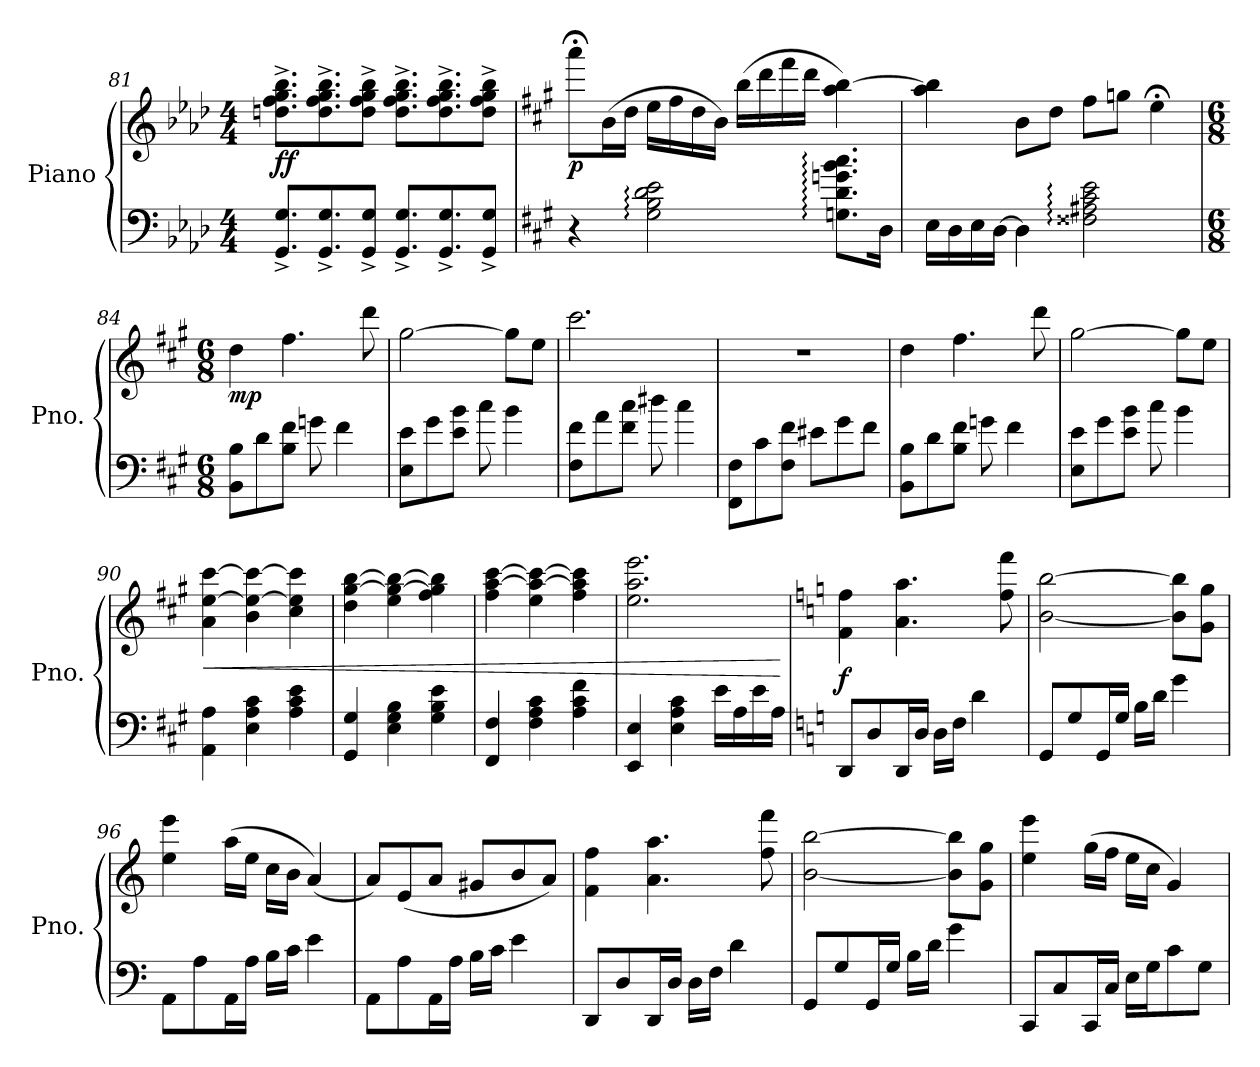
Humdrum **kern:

**kern	**kern	**dynam
*part1	*part1	*part1
*staff2	*staff1	*staff1/2
*I"Piano	*	*
*I'Pno.	*	*
!!LO:LB:g=z
*clefF4	*clefG2	*
*k[b-e-a-d-]	*k[b-e-a-d-]	*
*M4/4	*M4/4	*
=81	=81	=81
!	!	!LO:DY:b
8.GG/^ 8.G/^L	8.ddn\^ 8.ff\^ 8.gg\^ 8.bb-\^L	ff
8.GG/^ 8.G/^	8.dd\^ 8.ff\^ 8.gg\^ 8.bb-\^	.
8GG/^ 8G/^J	8dd\^ 8ff\^ 8gg\^ 8bb-\^J	.
8.GG/^ 8.G/^L	8.dd\^ 8.ff\^ 8.gg\^ 8.bb-\^L	.
8.GG/^ 8.G/^	8.dd\^ 8.ff\^ 8.gg\^ 8.bb-\^	.
8GG/^ 8G/^J	8dd\^ 8ff\^ 8gg\^ 8bb-\^J	.
=82	=82	=82
*k[f#c#g#]	*k[f#c#g#]	*
*	*MM50	*
!	!	!LO:DY:b
4r	8aaa;<\L	p
.	(16b\L	.
.	16dd\JJ	.
2G#\: 2B\: 2d\: 2e\:	16ee\LL	.
.	16ff#\	.
.	16dd\	.
.	16b\JJ)	.
.	(16bb\LL	.
.	16ddd\	.
.	16fff#\	.
.	16ddd\JJ	.
8.Gn\: 8.d\: 8.gn\: 8.b\: 8.cc#\:L	4aa\ [4bb\)	.
16D\Jk	.	.
=83	=83	=83
16E\LL	4aa\ 4bb\]	.
16D\	.	.
16E\	.	.
[16D\JJ	.	.
4D\]	8b\L	.
.	8dd\J	.
2F##X\: 2A#X\: 2c#\: 2e\:	8ff#\L	.
.	8ggn\J	.
.	4ee;<\	.
!!LO:LB:g=z
=84	=84	=84
*M6/8	*M6/8	*
*	*MM105	*
!	!	!LO:DY:b
8BB\ 8B\L	4dd\	mp
8d\	.	.
8B\ 8f#\J	4.ff#\	.
8gn\	.	.
4f#\	.	.
.	8ddd\	.
=85	=85	=85
8E\ 8e\L	[2gg#\	.
8g#\	.	.
8e\ 8b\J	.	.
8cc#\	.	.
4b\	8gg#\L]	.
.	8ee\J	.
=86	=86	=86
8F#\ 8f#\L	2.ccc#\	.
8a\	.	.
8f#\ 8cc#\J	.	.
8dd#X\	.	.
4cc#\	.	.
=87	=87	=87
8FF#\ 8F#\L	2.r	.
8c#\	.	.
8F#\ 8f#\J	.	.
8e#X\L	.	.
8g#\	.	.
8f#\J	.	.
=88	=88	=88
8BB\ 8B\L	4dd\	.
8d\	.	.
8B\ 8f#\J	4.ff#\	.
8gn\	.	.
4f#\	.	.
.	8ddd\	.
!!LO:LB:g=z
=89	=89	=89
8E\ 8e\L	[2gg#\	.
8g#\	.	.
8e\ 8b\J	.	.
8cc#\	.	.
4b\	8gg#\L]	.
.	8ee\J	.
=90	=90	=90
!	!	!LO:HP:b
4AA\ 4A\	4a\ [4ee\ [4ccc#\	<
4E\ 4A\ 4c#\	4b\ 4ee\_ 4ccc#\_	.
4A\ 4c#\ 4e\	4cc#\ 4ee\] 4ccc#\]	.
=91	=91	=91
4GG#/ 4G#/	4dd\ [4gg#\ [4bb\	.
4E\ 4G#\ 4B\	4ee\ 4gg#\_ 4bb\_	.
4G#\ 4B\ 4e\	4ff#\ 4gg#\] 4bb\]	.
=92	=92	=92
4FF#/ 4F#/	4ff#\ [4aa\ [4ccc#\	.
4F#\ 4A\ 4c#\	4ee\ 4aa\_ 4ccc#\_	.
4A\ 4c#\ 4f#\	4ff#\ 4aa\] 4ccc#\]	.
=93	=93	=93
4EE/ 4E/	2.ee\ 2.aa\ 2.eee\	.
4E\ 4A\ 4c#\	.	.
16e\LL	.	.
16A\	.	.
16e\	.	.
16A\JJ	.	.
.	.	[
=94	=94	=94
*k[]	*k[]	*
*	*MM120	*
!	!	!LO:DY:b
8DD/L	4f\ 4ff\	f
8D/	.	.
16DD/L	4.a\ 4.aa\	.
16D/JJ	.	.
16D\LL	.	.
16F\JJ	.	.
4d\	.	.
.	8ff\ 8fff\	.
!!LO:PB:g=z
=95	=95	=95
8GG/L	[2b\ [2bb\	.
8G/	.	.
16GG/L	.	.
16G/JJ	.	.
16B\LL	.	.
16d\JJ	.	.
4g\	8b\] 8bb\]L	.
.	8g\ 8gg\J	.
=96	=96	=96
8AA\L	4ee\ 4eee\	.
8A\	.	.
16AA\L	(16aa\LL	.
16A\JJ	16ee\JJ	.
16B\LL	16cc\LL	.
16c\JJ	16b\JJ	.
4e\	(4a/)	.
=97	=97	=97
8AA\L	8a/L)	.
8A\	(8e/	.
16AA\L	8a/J	.
16A\JJ	.	.
16B\LL	8g#X/L	.
16c\JJ	.	.
4e\	8b/	.
.	8a/J)	.
=98	=98	=98
8DD/L	4f\ 4ff\	.
8D/	.	.
16DD/L	4.a\ 4.aa\	.
16D/JJ	.	.
16D\LL	.	.
16F\JJ	.	.
4d\	.	.
.	8ff\ 8fff\	.
=99	=99	=99
8GG/L	[2b\ [2bb\	.
8G/	.	.
16GG/L	.	.
16G/JJ	.	.
16B\LL	.	.
16d\JJ	.	.
4g\	8b\] 8bb\]L	.
.	8g\ 8gg\J	.
=100	=100	=100
8CC/L	4ee\ 4eee\	.
8C/	.	.
16CC/L	(16gg\LL	.
16C/JJ	16ff\JJ	.
16E\LL	16ee\LL	.
16G\J	16cc\JJ	.
8c\	4g/)	.
8G\J	.	.
=	=	=
*-	*-	*-
